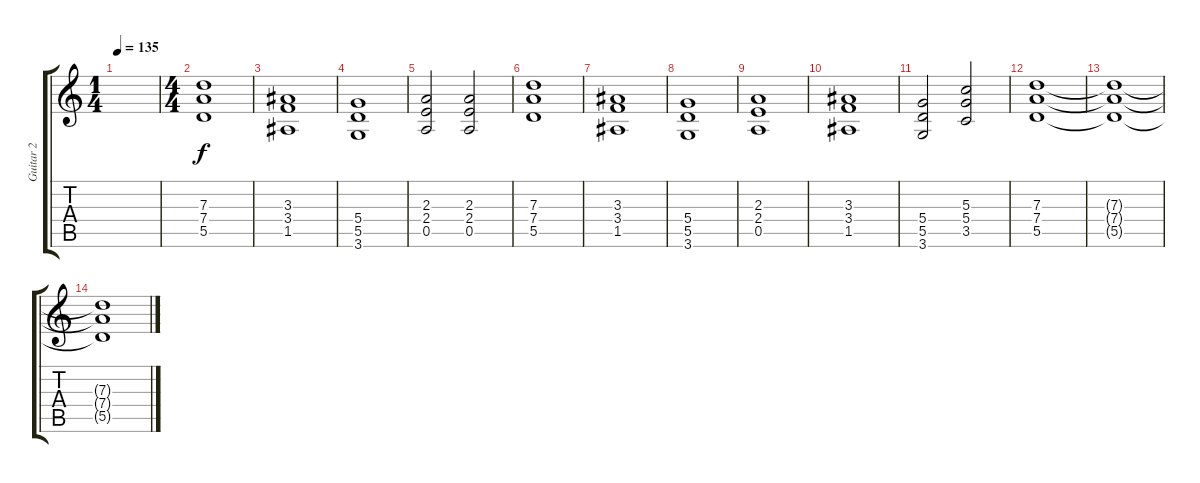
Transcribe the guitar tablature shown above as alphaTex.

\track ("Guitar 2" "Guitar 2") {instrument distortionguitar}
\staff {score tabs}
\tuning (E4 B3 G3 D3 A2 E2) {hide}
\ts (1 4)
\tempo 135
\clef g2
\ks c
|
\ts (4 4)
(7.3 7.4 5.5).1 |
(3.3 3.4 1.5).1 |
(5.4 5.5 3.6).1 |
(2.3 2.4 0.5).2 (2.3 2.4 0.5).2 |
(7.3 7.4 5.5).1 |
(3.3 3.4 1.5).1 |
(5.4 5.5 3.6).1 |
(2.3 2.4 0.5).1 |
(3.3 3.4 1.5).1 |
(5.4 5.5 3.6).2 (5.3 5.4 3.5).2 |
(7.3 7.4 5.5).1 |
(7.3{t} 7.4{t} 5.5{t}).1 |
(7.3{t} 7.4{t} 5.5{t}).1
